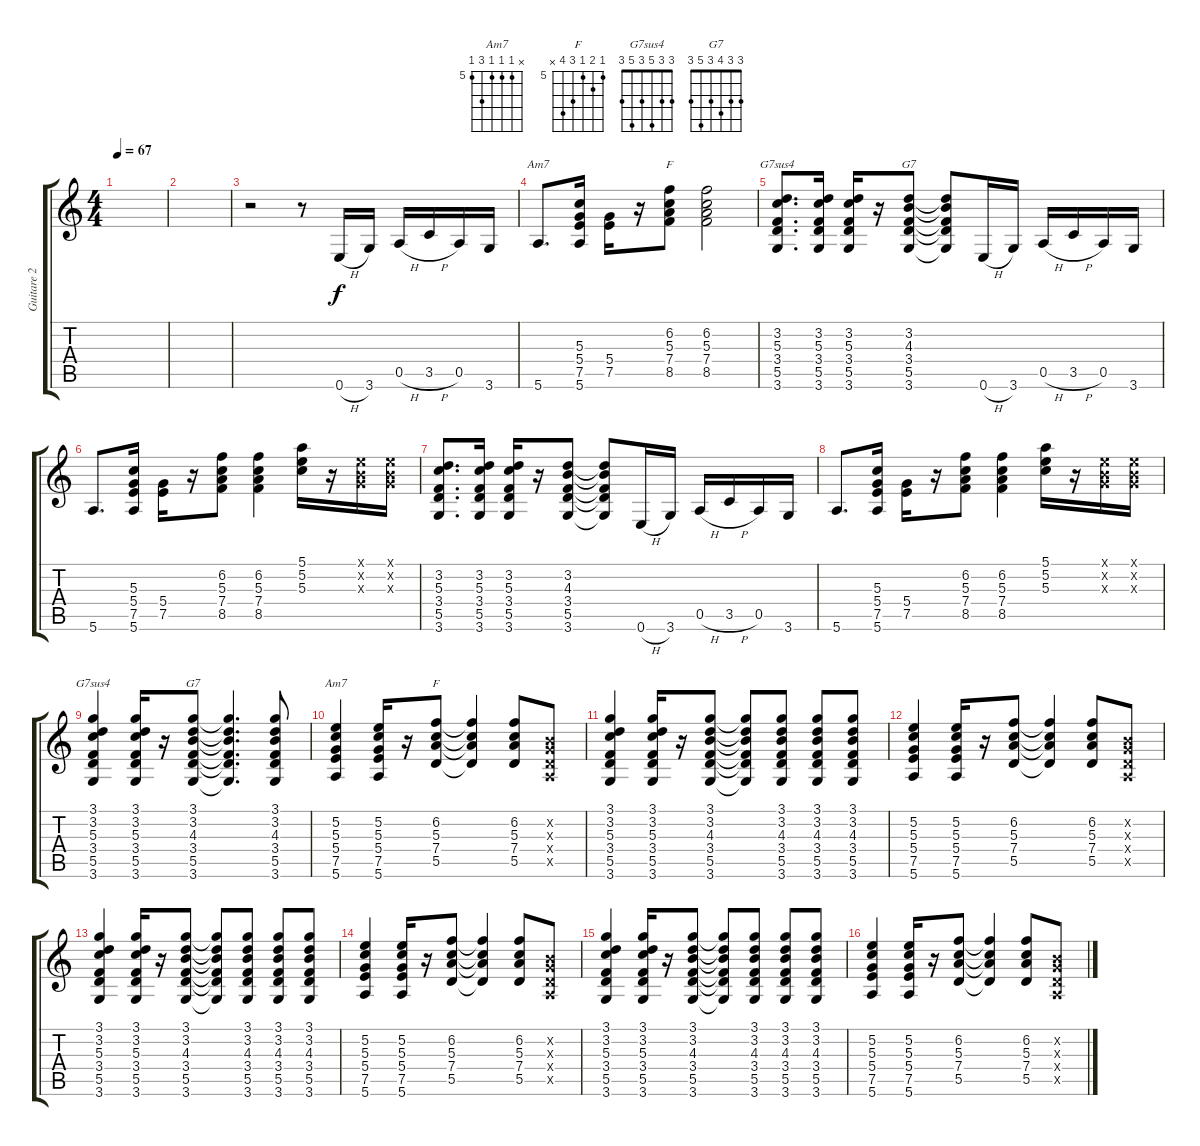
\track ("Guitare 2" "Guitare 2") {instrument acousticguitarsteel}
\staff {score tabs}
\tuning (E4 B3 G3 D3 A2 E2) {hide}
\chord ("Am7" 5 5 5 5 7 5) {firstfret 5 barre 5}
\chord ("F" 5 6 5 7 8 x) {firstfret 5 barre 5}
\chord ("G7sus4" x 3 5 3 5 3)
\chord ("G7" x 3 4 3 5 3)
\chord ("G7sus4" 3 3 5 3 5 3)
\chord ("G7" 3 3 4 3 5 3)
\chord ("Am7" x 5 5 5 7 5) {firstfret 5}
\chord ("F" 5 6 5 7 8 x) {firstfret 5}
\ts (4 4)
\tempo 67
\clef g2
\ks c
|
|
r.2 r.8 0.6{h}.16 3.6.16 0.5{h}.16 3.5{h}.16 0.5.16 3.6.16 |
5.6.8{d ch "Am7"} (5.3 5.4 7.5 5.6).16 (5.4 7.5).16 r.16 (6.2 5.3 7.4 8.5).8{ch "F"} (6.2 5.3 7.4 8.5).2 |
(3.2 5.3 3.4 5.5 3.6).8{d ch "G7sus4"} (3.2 5.3 3.4 5.5 3.6).16 (3.2 5.3 3.4 5.5 3.6).16 r.16 (3.2 4.3 3.4 5.5 3.6).8{ch "G7"} (3.2{t} 4.3{t} 3.4{t} 5.5{t} 3.6{t}).8 0.6{h}.16 3.6.16 0.5{h}.16 3.5{h}.16 0.5.16 3.6.16 |
5.6.8{d} (5.3 5.4 7.5 5.6).16 (5.4 7.5).16 r.16 (6.2 5.3 7.4 8.5).8 (6.2 5.3 7.4 8.5).4 (5.1 5.2 5.3).16 r.16 (0.1{x} 0.2{x} 0.3{x}).16 (0.1{x} 0.2{x} 0.3{x}).16 |
(3.2 5.3 3.4 5.5 3.6).8{d} (3.2 5.3 3.4 5.5 3.6).16 (3.2 5.3 3.4 5.5 3.6).16 r.16 (3.2 4.3 3.4 5.5 3.6).8 (3.2{t} 4.3{t} 3.4{t} 5.5{t} 3.6{t}).8 0.6{h}.16 3.6.16 0.5{h}.16 3.5{h}.16 0.5.16 3.6.16 |
5.6.8{d} (5.3 5.4 7.5 5.6).16 (5.4 7.5).16 r.16 (6.2 5.3 7.4 8.5).8 (6.2 5.3 7.4 8.5).4 (5.1 5.2 5.3).16 r.16 (0.1{x} 0.2{x} 0.3{x}).16 (0.1{x} 0.2{x} 0.3{x}).16 |
(3.1 3.2 5.3 3.4 5.5 3.6).4{ch "G7sus4"} (3.1 3.2 5.3 3.4 5.5 3.6).16 r.16 (3.1 3.2 4.3 3.4 5.5 3.6).8{ch "G7"} (3.1{t} 3.2{t} 4.3{t} 3.4{t} 5.5{t} 3.6{t}).4{d} (3.1 3.2 4.3 3.4 5.5 3.6).8 |
(5.2 5.3 5.4 7.5 5.6).4{ch "Am7"} (5.2 5.3 5.4 7.5 5.6).16 r.16 (6.2 5.3 7.4 5.5).8{ch "F"} (6.2{t} 5.3{t} 7.4{t} 5.5{t}).4 (6.2 5.3 7.4 5.5).8 (0.2{x} 0.3{x} 0.4{x} 0.5{x}).8 |
(3.1 3.2 5.3 3.4 5.5 3.6).4 (3.1 3.2 5.3 3.4 5.5 3.6).16 r.16 (3.1 3.2 4.3 3.4 5.5 3.6).8 (3.1{t} 3.2{t} 4.3{t} 3.4{t} 5.5{t} 3.6{t}).8 (3.1 3.2 4.3 3.4 5.5 3.6).8 (3.1 3.2 4.3 3.4 5.5 3.6).8 (3.1 3.2 4.3 3.4 5.5 3.6).8 |
(5.2 5.3 5.4 7.5 5.6).4 (5.2 5.3 5.4 7.5 5.6).16 r.16 (6.2 5.3 7.4 5.5).8 (6.2{t} 5.3{t} 7.4{t} 5.5{t}).4 (6.2 5.3 7.4 5.5).8 (0.2{x} 0.3{x} 0.4{x} 0.5{x}).8 |
(3.1 3.2 5.3 3.4 5.5 3.6).4 (3.1 3.2 5.3 3.4 5.5 3.6).16 r.16 (3.1 3.2 4.3 3.4 5.5 3.6).8 (3.1{t} 3.2{t} 4.3{t} 3.4{t} 5.5{t} 3.6{t}).8 (3.1 3.2 4.3 3.4 5.5 3.6).8 (3.1 3.2 4.3 3.4 5.5 3.6).8 (3.1 3.2 4.3 3.4 5.5 3.6).8 |
(5.2 5.3 5.4 7.5 5.6).4 (5.2 5.3 5.4 7.5 5.6).16 r.16 (6.2 5.3 7.4 5.5).8 (6.2{t} 5.3{t} 7.4{t} 5.5{t}).4 (6.2 5.3 7.4 5.5).8 (0.2{x} 0.3{x} 0.4{x} 0.5{x}).8 |
(3.1 3.2 5.3 3.4 5.5 3.6).4 (3.1 3.2 5.3 3.4 5.5 3.6).16 r.16 (3.1 3.2 4.3 3.4 5.5 3.6).8 (3.1{t} 3.2{t} 4.3{t} 3.4{t} 5.5{t} 3.6{t}).8 (3.1 3.2 4.3 3.4 5.5 3.6).8 (3.1 3.2 4.3 3.4 5.5 3.6).8 (3.1 3.2 4.3 3.4 5.5 3.6).8 |
(5.2 5.3 5.4 7.5 5.6).4 (5.2 5.3 5.4 7.5 5.6).16 r.16 (6.2 5.3 7.4 5.5).8 (6.2{t} 5.3{t} 7.4{t} 5.5{t}).4 (6.2 5.3 7.4 5.5).8 (0.2{x} 0.3{x} 0.4{x} 0.5{x}).8
